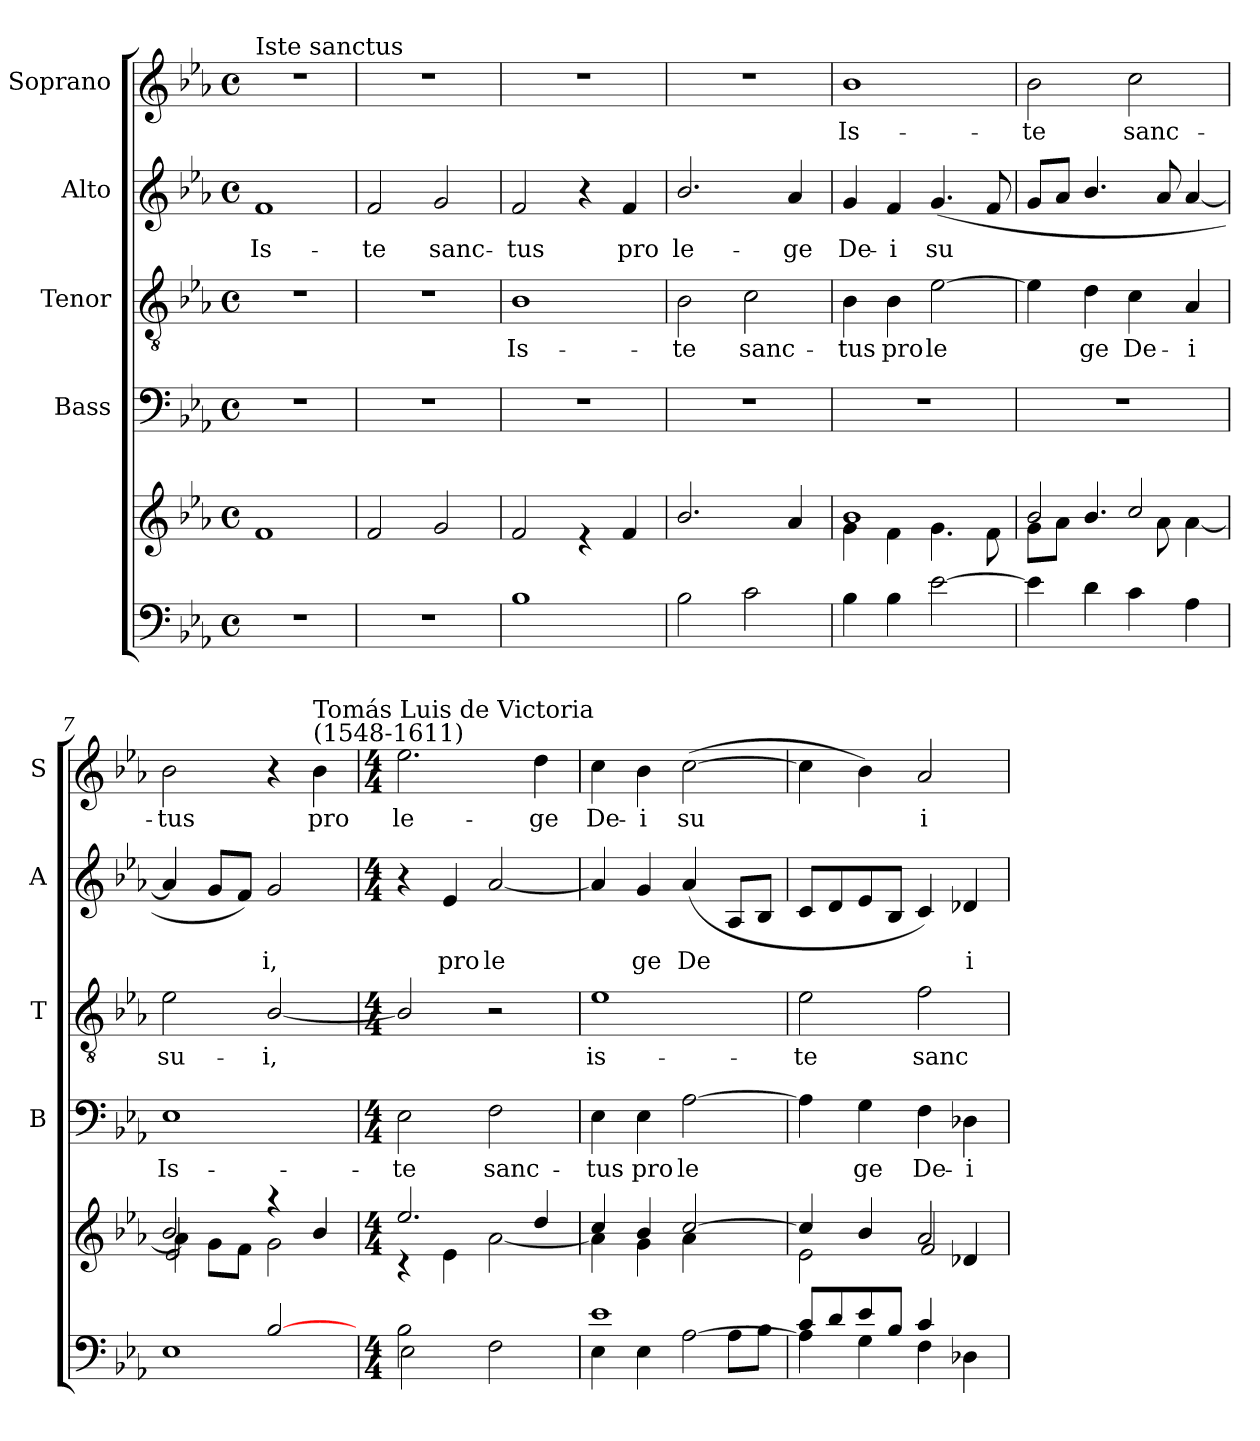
**kern	**kern	**kern	**text	**kern	**text	**kern	**text	**kern	**text
*part5	*part5	*part4	*part4	*part3	*part3	*part2	*part2	*part1	*part1
*staff6	*staff5	*staff4	*staff4	*staff3	*staff3	*staff2	*staff2	*staff1	*staff1
*	*	*I"Bass	*	*I"Tenor	*	*I"Alto	*	*I"Soprano	*
*	*	*I'B	*	*I'T	*	*I'A	*	*I'S	*
*clefF4	*clefG2	*clefF4	*	*clefGv2	*	*clefG2	*	*clefG2	*
*k[b-e-a-]	*k[b-e-a-]	*k[b-e-a-]	*	*k[b-e-a-]	*	*k[b-e-a-]	*	*k[b-e-a-]	*
*E-:	*E-:	*E-:	*	*E-:	*	*E-:	*	*E-:	*
*M4/4	*M4/4	*M4/4	*	*M4/4	*	*M4/4	*	*M4/4	*
*met(c)	*met(c)	*met(c)	*	*met(c)	*	*met(c)	*	*met(c)	*
=1	=1	=1	=1	=1	=1	=1	=1	=1	=1
*	*^	*	*	*	*	*	*	*	*
!	!	!	!	!	!	!	!	!	!LO:TX:a:t=Iste sanctus	!
!	!	!	!	!	!	!	!	!LO:LY:b	!	!
1r	1ryy	1f	1r	.	1r	.	1f	Is-	1r	.
=2	=2	=2	=2	=2	=2	=2	=2	=2	=2	=2
!	!	!	!	!	!	!	!	!LO:LY:b	!	!
1r	1ryy	2f/	1r	.	1r	.	2f/	-te	1r	.
!	!	!	!	!	!	!	!	!LO:LY:b	!	!
.	.	2g/	.	.	.	.	2g/	sanc-	.	.
=3	=3	=3	=3	=3	=3	=3	=3	=3	=3	=3
*^	*	*	*	*	*	*	*	*	*	*
!	!	!	!	!	!	!	!LO:LY:b	!	!LO:LY:b	!	!
1B-	1ryy	1ryy	2f/	1r	.	1B-	Is-	2f/	-tus	1r	.
.	.	.	4r	.	.	.	.	4r	.	.	.
!	!	!	!	!	!	!	!	!	!LO:LY:b	!	!
.	.	.	4f/	.	.	.	.	4f/	pro	.	.
=4	=4	=4	=4	=4	=4	=4	=4	=4	=4	=4	=4
!	!	!	!	!	!	!	!LO:LY:b	!	!LO:LY:b	!	!
2B-\	1ryy	1ryy	2.b-/	1r	.	2B-\	-te	2.b-/	le-	1r	.
!	!	!	!	!	!	!	!LO:LY:b	!	!	!	!
2c\	.	.	.	.	.	2c\	sanc-	.	.	.	.
!	!	!	!	!	!	!	!	!	!LO:LY:b	!	!
.	.	.	4a-/	.	.	.	.	4a-/	-ge	.	.
=5	=5	=5	=5	=5	=5	=5	=5	=5	=5	=5	=5
!	!	!	!	!	!	!	!LO:LY:b	!	!LO:LY:b	!	!LO:LY:b
4B-\	1ryy	1b-	4g\	1r	.	4B-\	-tus	4g/	De-	1b-	Is-
!	!	!	!	!	!	!	!LO:LY:b	!	!LO:LY:b	!	!
4B-\	.	.	4f\	.	.	4B-\	pro	4f/	-i	.	.
!	!	!	!	!	!	!	!LO:LY:b	!	!LO:LY:b	!	!
[2e-\	.	.	4.g\	.	.	[2e-\	le­	(<4.g/	su­	.	.
.	.	.	8f\	.	.	.	.	8f/	.	.	.
=6	=6	=6	=6	=6	=6	=6	=6	=6	=6	=6	=6
!	!	!	!	!	!	!	!	!	!	!	!LO:LY:b
4e-\]	1ryy	2b-/	8g\L	1r	.	4e-\]	.	8g/L	.	2b-\	-te
.	.	.	8a-\J	.	.	.	.	8a-/J	.	.	.
!	!	!	!	!	!	!	!LO:LY:b	!	!	!	!
4d\	.	.	4.b-/	.	.	4d\	ge	4.b-/	.	.	.
!	!	!	!	!	!	!	!LO:LY:b	!	!	!	!LO:LY:b
4c\	.	2cc/	.	.	.	4c\	De-	.	.	2cc\	sanc-
.	.	.	8a-\	.	.	.	.	8a-/	.	.	.
!	!	!	!	!	!	!	!LO:LY:b	!	!	!	!
4A-\	.	.	[<4a-\	.	.	4A-/	-i	[4a-/	.	.	.
=7	=7	=7	=7	=7	=7	=7	=7	=7	=7	=7	=7
*	*	*	*^	*	*	*	*	*	*	*	*
!	!	!	!	!	!	!LO:LY:b	!	!LO:LY:b	!	!	!	!LO:LY:b
2ryy	1E-	2b-/	4a-\]	2e-/	1E-	Is-	2e-\	su-	4a-/]	.	2b-\	-tus
.	.	.	8g\L	.	.	.	.	.	8g/L	.	.	.
.	.	.	8f\J	.	.	.	.	.	8f/J)	.	.	.
!	!	!	!	!	!	!	!	!LO:LY:b	!	!LO:LY:b	!	!
[2B-/	.	4raa	2g\	2ryy	.	.	[2B-/	-i,	2g/	i,	4r	.
!	!	!	!	!	!	!	!	!	!	!	!LO:TX:a:t=Tomás Luis de Victoria\n(1548-1611)	!
!	!	!	!	!	!	!	!	!	!	!	!	!LO:LY:b
.	.	4b-/	.	.	.	.	.	.	.	.	4b-\	pro
*	*	*v	*v	*v	*	*	*	*	*	*	*	*
!!LO:LB:g=z
=8	=8	=8	=8	=8	=8	=8	=8	=8	=8	=8
*M4/4	*	*M4/4	*M4/4	*	*M4/4	*	*M4/4	*	*M4/4	*
*	*	*^	*	*	*	*	*	*	*	*
!	!	!	!	!	!LO:LY:b	!	!	!	!	!	!LO:LY:b
2B-\	2E-\	2.ee-/	4rc	2E-\	-te	2B-/]	.	4r	.	2.ee-\	le-
!	!	!	!	!	!	!	!	!	!LO:LY:b	!	!
.	.	.	4e-\	.	.	.	.	4e-/	pro	.	.
!	!	!	!	!	!LO:LY:b	!	!	!	!LO:LY:b	!	!
2ryy	2F\	.	[<2a-\	2F\	sanc-	2r	.	[2a-/	le­	.	.
!	!	!	!	!	!	!	!	!	!	!	!LO:LY:b
.	.	4dd/	.	.	.	.	.	.	.	4dd\	-ge
=9	=9	=9	=9	=9	=9	=9	=9	=9	=9	=9	=9
*	*^	*	*	*	*	*	*	*	*	*	*
!	!	!	!	!	!	!LO:LY:b	!	!LO:LY:b	!	!	!	!LO:LY:b
2.ryy	1e-	4E-\	4cc/	4a-\]	4E-\	-tus	1e-	is-	4a-/]	.	4cc\	De-
!	!	!	!	!	!	!LO:LY:b	!	!	!	!LO:LY:b	!	!LO:LY:b
.	.	4E-\	4b-/	4g\	4E-\	pro	.	.	4g/	ge	4b-\	-i
!	!	!	!	!	!	!LO:LY:b	!	!	!	!LO:LY:b	!	!LO:LY:b
.	.	[<2A-\	[>2cc/	4a-\	[2A-\	le­	.	.	(>4a-/	De­	(>[2cc\	su­
8A-\L	.	.	.	4ryy	.	.	.	.	8A-/L	.	.	.
8B-\J	.	.	.	.	.	.	.	.	8B-/J	.	.	.
*	*v	*v	*	*	*	*	*	*	*	*	*	*
=10	=10	=10	=10	=10	=10	=10	=10	=10	=10	=10	=10
*	*	*	*^	*	*	*	*	*	*	*	*
!	!	!	!	!	!	!	!	!LO:LY:b	!	!	!	!
8c/L	4A-\]	4cc/]	2e-\	2.ryy	4A-\]	.	2e-\	-te	8c/L	.	4cc\]	.
8d/	.	.	.	.	.	.	.	.	8d/	.	.	.
!	!	!	!	!	!	!LO:LY:b	!	!	!	!	!	!
8e-/	4G\	4b-/	.	.	4G\	ge	.	.	8e-/	.	4b-\)	.
8B-/J	.	.	.	.	.	.	.	.	8B-/J	.	.	.
!	!	!	!	!	!	!LO:LY:b	!	!LO:LY:b	!	!	!	!LO:LY:b
4c/	4F\	2a-/	2f/	.	4F\	De-	2f\	sanc-	4c/)	.	2a-/	i
!	!	!	!	!	!	!LO:LY:b	!	!	!	!LO:LY:b	!	!
4ryy	4D-X\	.	.	4d-X/	4D-X\	-i	.	.	4d-X/	i	.	.
*v	*v	*	*	*	*	*	*	*	*	*	*	*
*	*v	*v	*v	*	*	*	*	*	*	*	*
=	=	=	=	=	=	=	=	=	=
*-	*-	*-	*-	*-	*-	*-	*-	*-	*-
